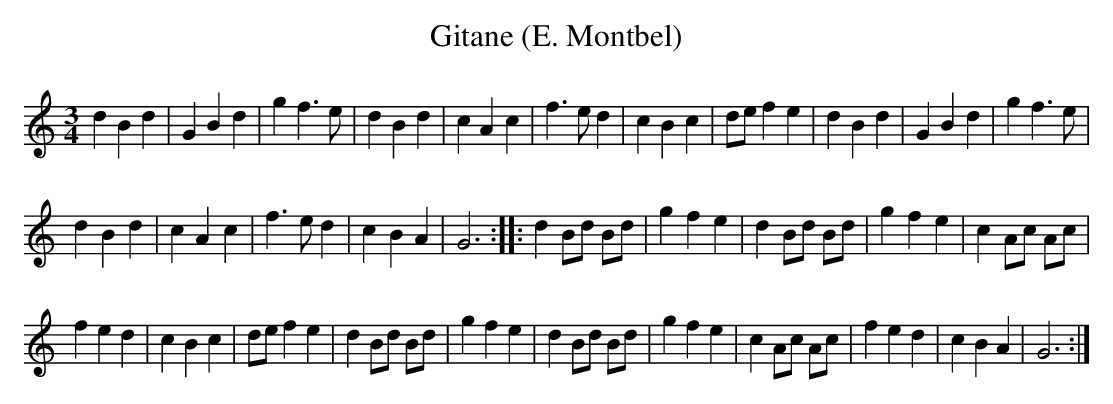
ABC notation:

X:1
T:Gitane (E. Montbel)
M:3/4
L:1/4
K:C
dBd|GBd|gf>e|dBd|cAc|f>ed|\
cBc|d/e/fe|dBd|GBd|gf>e|
dBd|cAc|f>ed|cBA|G3:|\
|:dB/d/ B/d/|gfe|dB/d/ B/d/|gfe|c A/c/ A/c/|
fed|cBc|d/e/fe|dB/d/ B/d/|gfe|\
dB/d/ B/d/|gfe|c A/c/ A/c/|fed|cBA|G3:|
